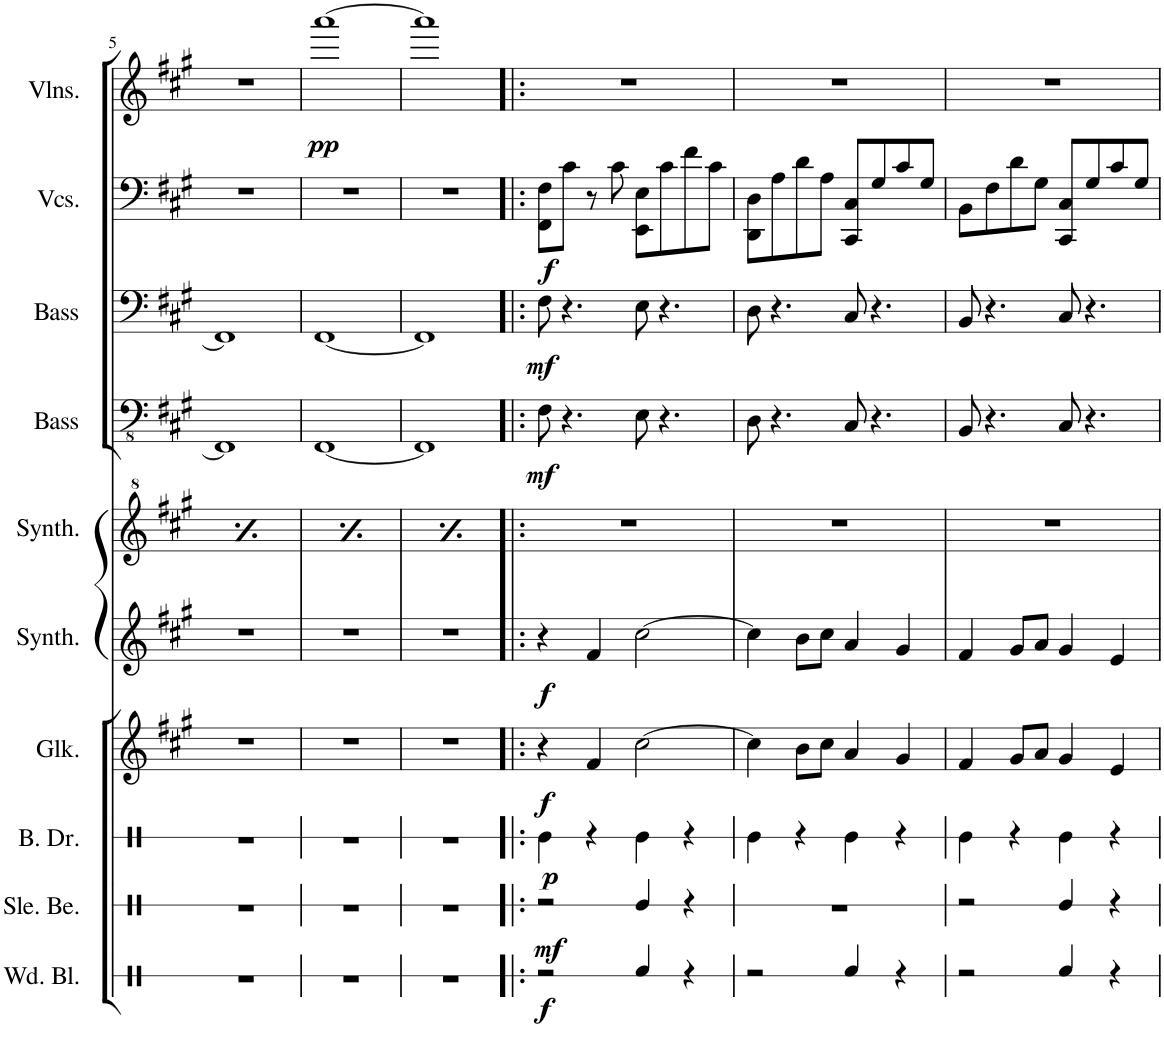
**kern	**dynam	**kern	**dynam	**kern	**dynam	**kern	**dynam	**kern	**dynam	**kern	**dynam	**kern	**dynam	**kern	**dynam	**kern	**dynam	**kern	**dynam
*part10	*part10	*part9	*part9	*part8	*part8	*part7	*part7	*part6	*part6	*part5	*part5	*part4	*part4	*part3	*part3	*part2	*part2	*part1	*part1
*staff10	*staff10	*staff9	*staff9	*staff8	*staff8	*staff7	*staff7	*staff6	*staff6	*staff5	*staff5	*staff4	*staff4	*staff3	*staff3	*staff2	*staff2	*staff1	*staff1
*I"Wood Blocks	*	*I"Sleigh Bells	*	*I"Bass Drum	*	*I"Glockenspiel	*	*I"Choir Synthesizer	*	*I"Crystal Synthesizer	*	*I"Acoustic Bass	*	*I"Acoustic Bass	*	*I"Violoncellos	*	*I"Violins	*
*I'Wd. Bl.	*	*I'Sle. Be.	*	*I'B. Dr.	*	*I'Glk.	*	*I'Synth.	*	*I'Synth.	*	*I'Bass	*	*I'Bass	*	*I'Vcs.	*	*I'Vlns.	*
!!LO:PB:g=z
*clefX	*	*clefX	*	*clefX	*	*clefG2	*	*clefG2	*	*clefG^2	*	*clefFv4	*	*clefF4	*	*clefF4	*	*clefG2	*
*	*	*	*	*	*	*Trd-14c-24	*	*	*	*	*	*	*	*	*	*	*	*	*
*k[]	*	*k[]	*	*k[]	*	*k[f#c#g#]	*	*k[f#c#g#]	*	*k[f#c#g#]	*	*k[f#c#g#]	*	*k[f#c#g#]	*	*k[f#c#g#]	*	*k[f#c#g#]	*
*M4/4	*	*M4/4	*	*M4/4	*	*M4/4	*	*M4/4	*	*M4/4	*	*M4/4	*	*M4/4	*	*M4/4	*	*M4/4	*
*met(c)	*	*met(c)	*	*met(c)	*	*met(c)	*	*met(c)	*	*met(c)	*	*met(c)	*	*met(c)	*	*met(c)	*	*met(c)	*
=5	=5	=5	=5	=5	=5	=5	=5	=5	=5	=5	=5	=5	=5	=5	=5	=5	=5	=5	=5
!	!	!	!	!	!	!	!	!	!	!	!LO:DY:b	!	!	!	!	!	!	!	!
1r	.	1r	.	1r	.	1r	.	1r	.	16ff#\LL	ff	1FFF#]	.	1FF#]	.	1r	.	1r	.
.	.	.	.	.	.	.	.	.	.	16fff#\	.	.	.	.	.	.	.	.	.
.	.	.	.	.	.	.	.	.	.	16ccc#\	.	.	.	.	.	.	.	.	.
.	.	.	.	.	.	.	.	.	.	16cccc#\JJ	.	.	.	.	.	.	.	.	.
.	.	.	.	.	.	.	.	.	.	16cccn\LL	.	.	.	.	.	.	.	.	.
.	.	.	.	.	.	.	.	.	.	16ccccn\	.	.	.	.	.	.	.	.	.
.	.	.	.	.	.	.	.	.	.	16aa\	.	.	.	.	.	.	.	.	.
.	.	.	.	.	.	.	.	.	.	16aaa\JJ	.	.	.	.	.	.	.	.	.
.	.	.	.	.	.	.	.	.	.	16bb\LL	.	.	.	.	.	.	.	.	.
.	.	.	.	.	.	.	.	.	.	16bbb\	.	.	.	.	.	.	.	.	.
.	.	.	.	.	.	.	.	.	.	16gg#\	.	.	.	.	.	.	.	.	.
.	.	.	.	.	.	.	.	.	.	16ggg#\JJ	.	.	.	.	.	.	.	.	.
.	.	.	.	.	.	.	.	.	.	16bb-X\LL	.	.	.	.	.	.	.	.	.
.	.	.	.	.	.	.	.	.	.	16bbb-X\	.	.	.	.	.	.	.	.	.
.	.	.	.	.	.	.	.	.	.	16ggn\	.	.	.	.	.	.	.	.	.
.	.	.	.	.	.	.	.	.	.	16gggn\JJ	.	.	.	.	.	.	.	.	.
=6	=6	=6	=6	=6	=6	=6	=6	=6	=6	=6	=6	=6	=6	=6	=6	=6	=6	=6	=6
!	!	!	!	!	!	!	!	!	!	!	!LO:DY:b	!	!	!	!	!	!	!	!LO:DY:b
1r	.	1r	.	1r	.	1r	.	1r	.	16ff#\LL	ff	[1FFF#	.	[1FF#	.	1r	.	[1aaa	pp
.	.	.	.	.	.	.	.	.	.	16fff#\	.	.	.	.	.	.	.	.	.
.	.	.	.	.	.	.	.	.	.	16ccc#\	.	.	.	.	.	.	.	.	.
.	.	.	.	.	.	.	.	.	.	16cccc#\JJ	.	.	.	.	.	.	.	.	.
.	.	.	.	.	.	.	.	.	.	16cccn\LL	.	.	.	.	.	.	.	.	.
.	.	.	.	.	.	.	.	.	.	16ccccn\	.	.	.	.	.	.	.	.	.
.	.	.	.	.	.	.	.	.	.	16aa\	.	.	.	.	.	.	.	.	.
.	.	.	.	.	.	.	.	.	.	16aaa\JJ	.	.	.	.	.	.	.	.	.
.	.	.	.	.	.	.	.	.	.	16bb\LL	.	.	.	.	.	.	.	.	.
.	.	.	.	.	.	.	.	.	.	16bbb\	.	.	.	.	.	.	.	.	.
.	.	.	.	.	.	.	.	.	.	16gg#\	.	.	.	.	.	.	.	.	.
.	.	.	.	.	.	.	.	.	.	16ggg#\JJ	.	.	.	.	.	.	.	.	.
.	.	.	.	.	.	.	.	.	.	16bb-X\LL	.	.	.	.	.	.	.	.	.
.	.	.	.	.	.	.	.	.	.	16bbb-X\	.	.	.	.	.	.	.	.	.
.	.	.	.	.	.	.	.	.	.	16ggn\	.	.	.	.	.	.	.	.	.
.	.	.	.	.	.	.	.	.	.	16gggn\JJ	.	.	.	.	.	.	.	.	.
=7	=7	=7	=7	=7	=7	=7	=7	=7	=7	=7	=7	=7	=7	=7	=7	=7	=7	=7	=7
!	!	!	!	!	!	!	!	!	!	!	!LO:DY:b	!	!	!	!	!	!	!	!
1r	.	1r	.	1r	.	1r	.	1r	.	16ff#\LL	ff	1FFF#]	.	1FF#]	.	1r	.	1aaa]	.
.	.	.	.	.	.	.	.	.	.	16fff#\	.	.	.	.	.	.	.	.	.
.	.	.	.	.	.	.	.	.	.	16ccc#\	.	.	.	.	.	.	.	.	.
.	.	.	.	.	.	.	.	.	.	16cccc#\JJ	.	.	.	.	.	.	.	.	.
.	.	.	.	.	.	.	.	.	.	16cccn\LL	.	.	.	.	.	.	.	.	.
.	.	.	.	.	.	.	.	.	.	16ccccn\	.	.	.	.	.	.	.	.	.
.	.	.	.	.	.	.	.	.	.	16aa\	.	.	.	.	.	.	.	.	.
.	.	.	.	.	.	.	.	.	.	16aaa\JJ	.	.	.	.	.	.	.	.	.
.	.	.	.	.	.	.	.	.	.	16bb\LL	.	.	.	.	.	.	.	.	.
.	.	.	.	.	.	.	.	.	.	16bbb\	.	.	.	.	.	.	.	.	.
.	.	.	.	.	.	.	.	.	.	16gg#\	.	.	.	.	.	.	.	.	.
.	.	.	.	.	.	.	.	.	.	16ggg#\JJ	.	.	.	.	.	.	.	.	.
.	.	.	.	.	.	.	.	.	.	16bb-X\LL	.	.	.	.	.	.	.	.	.
.	.	.	.	.	.	.	.	.	.	16bbb-X\	.	.	.	.	.	.	.	.	.
.	.	.	.	.	.	.	.	.	.	16ggn\	.	.	.	.	.	.	.	.	.
.	.	.	.	.	.	.	.	.	.	16gggn\JJ	.	.	.	.	.	.	.	.	.
=8!|:	=8!|:	=8!|:	=8!|:	=8!|:	=8!|:	=8!|:	=8!|:	=8!|:	=8!|:	=8!|:	=8!|:	=8!|:	=8!|:	=8!|:	=8!|:	=8!|:	=8!|:	=8!|:	=8!|:
!	!LO:DY:b	!	!LO:DY:b	!	!LO:DY:b	!	!LO:DY:b	!	!LO:DY:b	!	!	!	!LO:DY:b	!	!LO:DY:b	!	!LO:DY:b	!	!
2r	f	2r	mf	4Re\	p	4r	f	4r	f	1r	.	8FF#\	mf	8F#\	mf	8FF#\ 8F#\L	f	1r	.
.	.	.	.	.	.	.	.	.	.	.	.	4.r	.	4.r	.	8c#\J	.	.	.
.	.	.	.	4r	.	4f#/	.	4f#/	.	.	.	.	.	.	.	8r	.	.	.
.	.	.	.	.	.	.	.	.	.	.	.	.	.	.	.	8c#\	.	.	.
4Rf/	.	4Re/	.	4Re\	.	[2cc#\	.	[2cc#\	.	.	.	8EE\	.	8E\	.	8EE\ 8E\L	.	.	.
.	.	.	.	.	.	.	.	.	.	.	.	4.r	.	4.r	.	8c#\	.	.	.
4r	.	4r	.	4r	.	.	.	.	.	.	.	.	.	.	.	8f#\	.	.	.
.	.	.	.	.	.	.	.	.	.	.	.	.	.	.	.	8c#\J	.	.	.
=9	=9	=9	=9	=9	=9	=9	=9	=9	=9	=9	=9	=9	=9	=9	=9	=9	=9	=9	=9
2r	.	1r	.	4Re\	.	4cc#\]	.	4cc#\]	.	1r	.	8DD\	.	8D\	.	8DD\ 8D\L	.	1r	.
.	.	.	.	.	.	.	.	.	.	.	.	4.r	.	4.r	.	8A\	.	.	.
.	.	.	.	4r	.	8b\L	.	8b\L	.	.	.	.	.	.	.	8d\	.	.	.
.	.	.	.	.	.	8cc#\J	.	8cc#\J	.	.	.	.	.	.	.	8A\J	.	.	.
4Rf/	.	.	.	4Re\	.	4a/	.	4a/	.	.	.	8CC#/	.	8C#/	.	8CC#/ 8C#/L	.	.	.
.	.	.	.	.	.	.	.	.	.	.	.	4.r	.	4.r	.	8G#/	.	.	.
4r	.	.	.	4r	.	4g#/	.	4g#/	.	.	.	.	.	.	.	8c#/	.	.	.
.	.	.	.	.	.	.	.	.	.	.	.	.	.	.	.	8G#/J	.	.	.
=10	=10	=10	=10	=10	=10	=10	=10	=10	=10	=10	=10	=10	=10	=10	=10	=10	=10	=10	=10
2r	.	2r	.	4Re\	.	4f#/	.	4f#/	.	1r	.	8BBB/	.	8BB/	.	8BB\L	.	1r	.
.	.	.	.	.	.	.	.	.	.	.	.	4.r	.	4.r	.	8F#\	.	.	.
.	.	.	.	4r	.	8g#/L	.	8g#/L	.	.	.	.	.	.	.	8d\	.	.	.
.	.	.	.	.	.	8a/J	.	8a/J	.	.	.	.	.	.	.	8G#\J	.	.	.
4Rf/	.	4Re/	.	4Re\	.	4g#/	.	4g#/	.	.	.	8CC#/	.	8C#/	.	8CC#/ 8C#/L	.	.	.
.	.	.	.	.	.	.	.	.	.	.	.	4.r	.	4.r	.	8G#/	.	.	.
4r	.	4r	.	4r	.	4e/	.	4e/	.	.	.	.	.	.	.	8c#/	.	.	.
.	.	.	.	.	.	.	.	.	.	.	.	.	.	.	.	8G#/J	.	.	.
=	=	=	=	=	=	=	=	=	=	=	=	=	=	=	=	=	=	=	=
*-	*-	*-	*-	*-	*-	*-	*-	*-	*-	*-	*-	*-	*-	*-	*-	*-	*-	*-	*-
